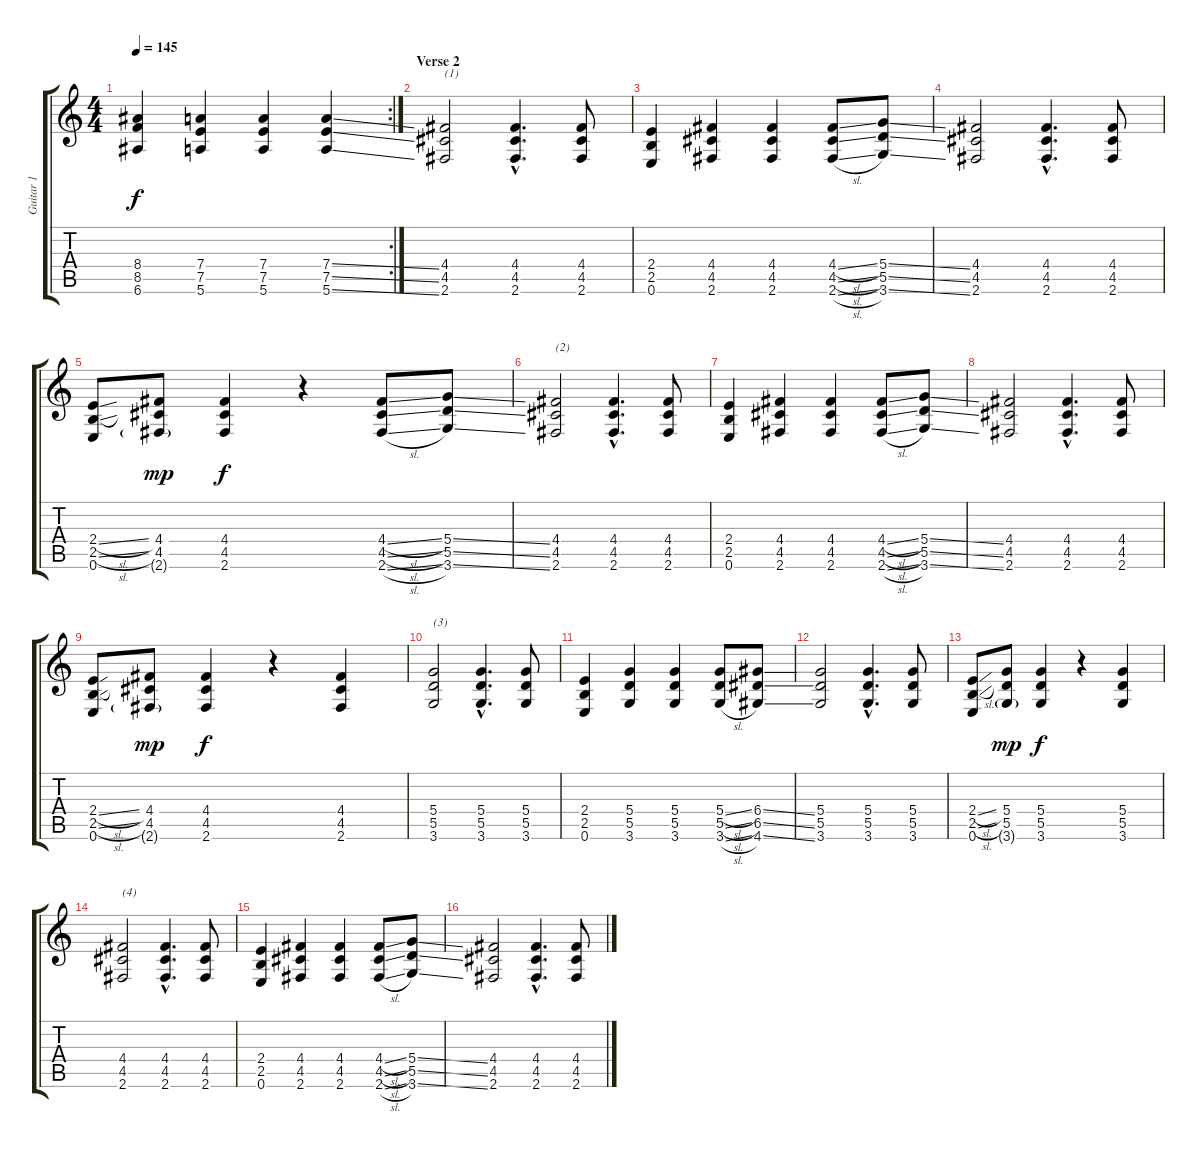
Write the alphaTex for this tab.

\track ("Guitar 1" "Guitar 1") {instrument distortionguitar}
\staff {score tabs}
\tuning (E4 B3 G3 D3 A2 E2) {hide}
\rc 2
\ts (4 4)
\tempo 145
\clef g2
\ks c
(8.4 8.5 6.6).4{dy f} (7.4 7.5 5.6).4 (7.4 7.5 5.6).4 (7.4{ss} 7.5{ss} 5.6{ss}).4 |
\section ("" "Verse 2")
(4.4 4.5 2.6).2{txt "(1)"} (4.4{hac} 4.5{hac} 2.6{hac}).4{d} (4.4 4.5 2.6).8 |
(2.4 2.5 0.6).4 (4.4 4.5 2.6).4 (4.4 4.5 2.6).4 (4.4{sl} 4.5{sl} 2.6{sl}).8 (5.4{ss} 5.5{ss} 3.6{ss}).8 |
(4.4 4.5 2.6).2 (4.4{hac} 4.5{hac} 2.6{hac}).4{d} (4.4 4.5 2.6).8 |
(2.4{sl} 2.5{sl} 0.6).8 (4.4 4.5 2.6{g}).8{dy mp} (4.4 4.5 2.6).4{dy f} r.4 (4.4{sl} 4.5{sl} 2.6{sl}).8 (5.4{ss} 5.5{ss} 3.6{ss}).8 |
(4.4 4.5 2.6).2{txt "(2)"} (4.4{hac} 4.5{hac} 2.6{hac}).4{d} (4.4 4.5 2.6).8 |
(2.4 2.5 0.6).4 (4.4 4.5 2.6).4 (4.4 4.5 2.6).4 (4.4{sl} 4.5{sl} 2.6{sl}).8 (5.4{ss} 5.5{ss} 3.6{ss}).8 |
(4.4 4.5 2.6).2 (4.4{hac} 4.5{hac} 2.6{hac}).4{d} (4.4 4.5 2.6).8 |
(2.4{sl} 2.5{sl} 0.6).8 (4.4 4.5 2.6{g}).8{dy mp} (4.4 4.5 2.6).4{dy f} r.4 (4.4 4.5 2.6).4 |
(5.4 5.5 3.6).2{txt "(3)"} (5.4{hac} 5.5{hac} 3.6{hac}).4{d} (5.4 5.5 3.6).8 |
(2.4 2.5 0.6).4 (5.4 5.5 3.6).4 (5.4 5.5 3.6).4 (5.4{sl} 5.5{sl} 3.6{sl}).8 (6.4{ss} 6.5{ss} 4.6{ss}).8 |
(5.4 5.5 3.6).2 (5.4{hac} 5.5{hac} 3.6{hac}).4{d} (5.4 5.5 3.6).8 |
(2.4{sl} 2.5{sl} 0.6).8 (5.4 5.5 3.6{g}).8{dy mp} (5.4 5.5 3.6).4{dy f} r.4 (5.4 5.5 3.6).4 |
(4.4 4.5 2.6).2{txt "(4)"} (4.4{hac} 4.5{hac} 2.6{hac}).4{d} (4.4 4.5 2.6).8 |
(2.4 2.5 0.6).4 (4.4 4.5 2.6).4 (4.4 4.5 2.6).4 (4.4{sl} 4.5{sl} 2.6{sl}).8 (5.4{ss} 5.5{ss} 3.6{ss}).8 |
(4.4 4.5 2.6).2 (4.4{hac} 4.5{hac} 2.6{hac}).4{d} (4.4 4.5 2.6).8
